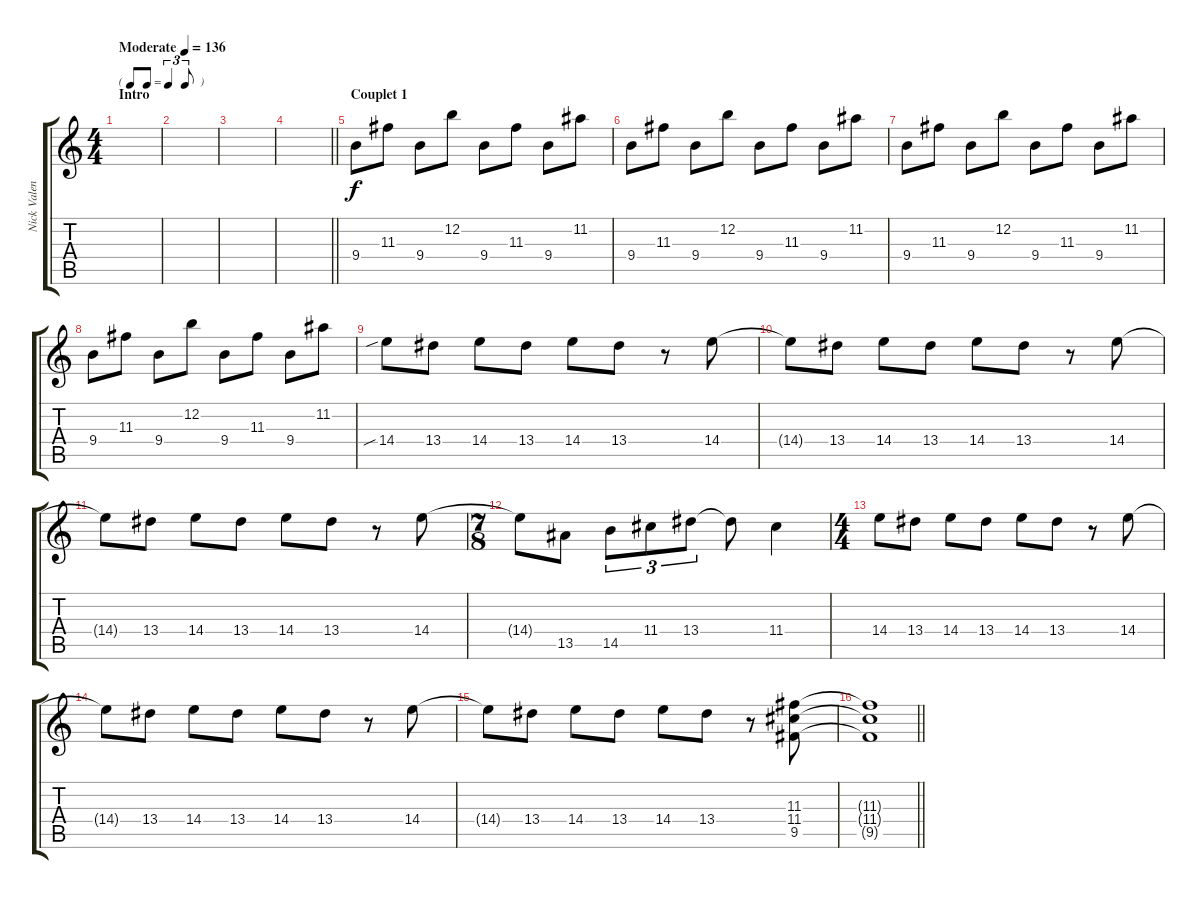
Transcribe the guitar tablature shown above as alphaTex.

\track ("Nick Valensi" "Nick Valen") {instrument overdrivenguitar}
\staff {score tabs}
\tuning (E4 B3 G3 D3 A2 E2) {hide}
\ts (4 4)
\tf triplet8th
\section ("" "Intro")
\tempo (136 "Moderate")
\clef g2
\ks c
|
|
|
\barLineRight lightlight
|
\section ("" "Couplet 1")
9.4.8 11.3.8 9.4.8 12.2.8 9.4.8 11.3.8 9.4.8 11.2.8 |
9.4.8 11.3.8 9.4.8 12.2.8 9.4.8 11.3.8 9.4.8 11.2.8 |
9.4.8 11.3.8 9.4.8 12.2.8 9.4.8 11.3.8 9.4.8 11.2.8 |
9.4.8 11.3.8 9.4.8 12.2.8 9.4.8 11.3.8 9.4.8 11.2.8 |
14.4{sib}.8 13.4.8 14.4.8 13.4.8 14.4.8 13.4.8 r.8 14.4.8 |
14.4{t}.8 13.4.8 14.4.8 13.4.8 14.4.8 13.4.8 r.8 14.4.8 |
14.4{t}.8 13.4.8 14.4.8 13.4.8 14.4.8 13.4.8 r.8 14.4.8 |
\ts (7 8)
14.4{t}.8 13.5.8 14.5.8{tu (3 2)} 11.4.8{tu (3 2)} 13.4.8{tu (3 2)} 13.4{t}.8 11.4.4 |
\ts (4 4)
14.4.8 13.4.8 14.4.8 13.4.8 14.4.8 13.4.8 r.8 14.4.8 |
14.4{t}.8 13.4.8 14.4.8 13.4.8 14.4.8 13.4.8 r.8 14.4.8 |
14.4{t}.8 13.4.8 14.4.8 13.4.8 14.4.8 13.4.8 r.8 (11.3 11.4 9.5).8 |
\barLineRight lightlight
(11.3{t} 11.4{t} 9.5{t}).1
